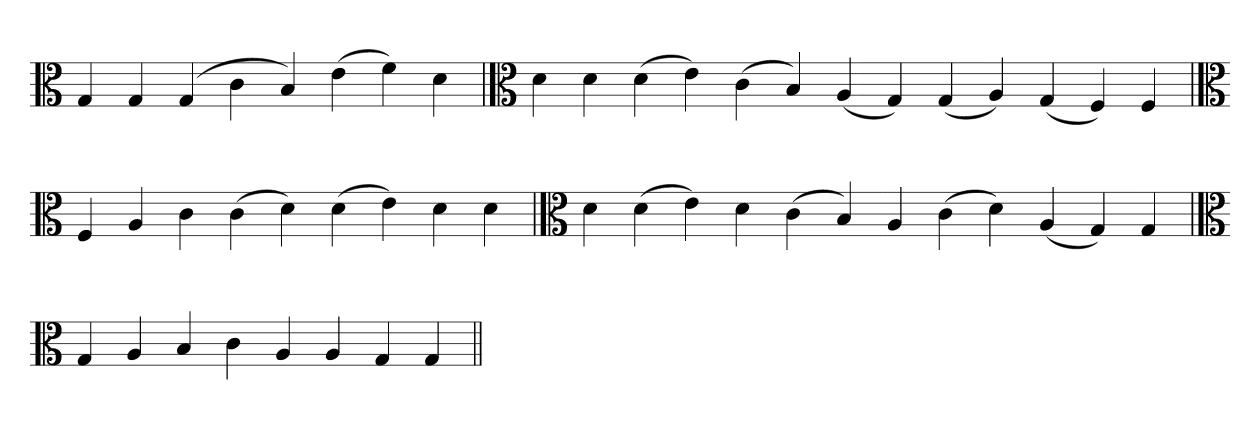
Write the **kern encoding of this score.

**kern
*part1
*staff1
*clefC3
=
4G
4G
(4G
4c
4B)
(4e
4f)
4d
=`
*clefC3
4d
4d
(4d
4e)
(4c
4B)
(4A
4G)
(4G
4A)
(4G
4F)
4F
='
*clefC3
4F
4A
4c
(4c
4d)
(4d
4e)
4d
4d
=`
*clefC3
4d
(4d
4e)
4d
(4c
4B)
4A
(4c
4d)
(4A
4G)
4G
='
*clefC3
4G
4A
4B
4c
4A
4A
4G
4G
=||
*-
